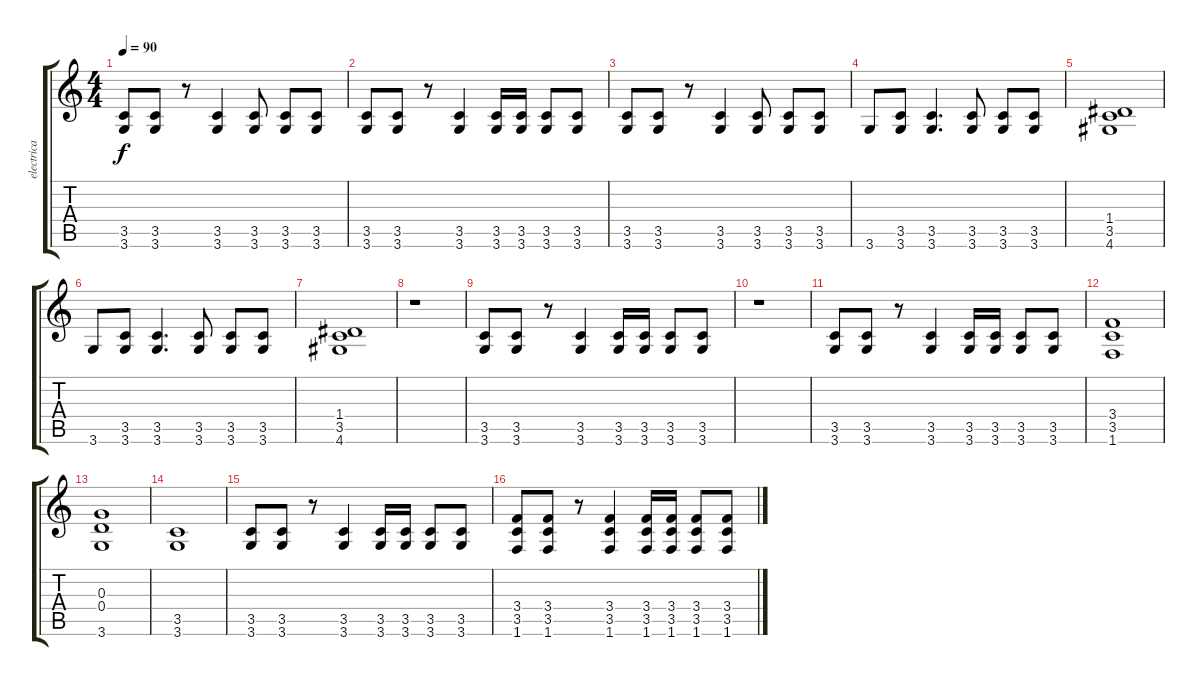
\track ("electrica pesaa" "electrica ") {instrument distortionguitar}
\staff {score tabs}
\tuning (E4 B3 G3 D3 A2 E2) {hide}
\ts (4 4)
\tempo 90
\clef g2
\ks c
(3.5 3.6).8{dy f} (3.5 3.6).8 r.8 (3.5 3.6).4 (3.5 3.6).8 (3.5 3.6).8 (3.5 3.6).8 |
(3.5 3.6).8 (3.5 3.6).8 r.8 (3.5 3.6).4 (3.5 3.6).16 (3.5 3.6).16 (3.5 3.6).8 (3.5 3.6).8 |
(3.5 3.6).8 (3.5 3.6).8 r.8 (3.5 3.6).4 (3.5 3.6).8 (3.5 3.6).8 (3.5 3.6).8 |
3.6.8 (3.5 3.6).8 (3.5 3.6).4{d} (3.5 3.6).8 (3.5 3.6).8 (3.5 3.6).8 |
(1.4 3.5 4.6).1 |
3.6.8 (3.5 3.6).8 (3.5 3.6).4{d} (3.5 3.6).8 (3.5 3.6).8 (3.5 3.6).8 |
(1.4 3.5 4.6).1 |
r.1 |
(3.5 3.6).8 (3.5 3.6).8 r.8 (3.5 3.6).4 (3.5 3.6).16 (3.5 3.6).16 (3.5 3.6).8 (3.5 3.6).8 |
r.1 |
(3.5 3.6).8 (3.5 3.6).8 r.8 (3.5 3.6).4 (3.5 3.6).16 (3.5 3.6).16 (3.5 3.6).8 (3.5 3.6).8 |
(3.4 3.5 1.6).1 |
(0.3 0.4 3.6).1 |
(3.5 3.6).1 |
(3.5 3.6).8 (3.5 3.6).8 r.8 (3.5 3.6).4 (3.5 3.6).16 (3.5 3.6).16 (3.5 3.6).8 (3.5 3.6).8 |
(3.4 3.5 1.6).8 (3.4 3.5 1.6).8 r.8 (3.4 3.5 1.6).4 (3.4 3.5 1.6).16 (3.4 3.5 1.6).16 (3.4 3.5 1.6).8 (3.4 3.5 1.6).8
